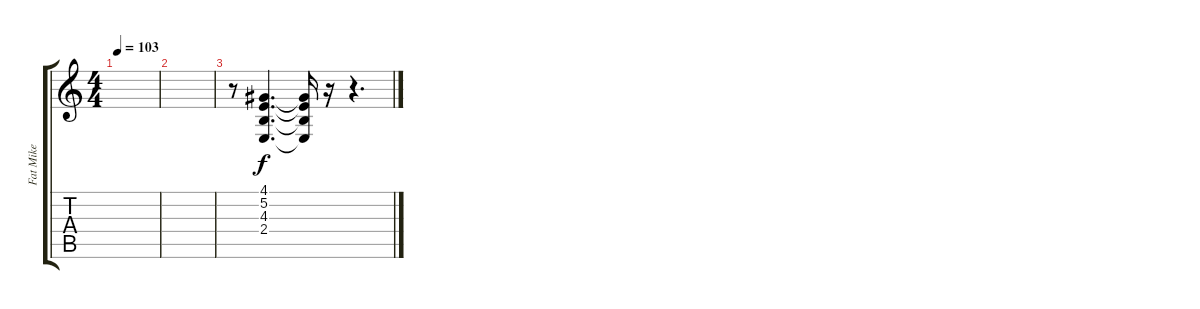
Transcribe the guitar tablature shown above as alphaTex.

\track ("Fat Mike" "Fat Mike") {instrument bassoon}
\staff {score tabs}
\tuning (E4 B3 G3 D3 A2 E2) {hide}
\ts (4 4)
\tempo 103
\clef g2
\ks c
|
|
r.8{volume 16 balance 15 instrument reversecymbal} (4.1 5.2 4.3 2.4).4{d dy f} (4.1{t} 5.2{t} 4.3{t} 2.4{t}).16 r.16 r.4{d}
